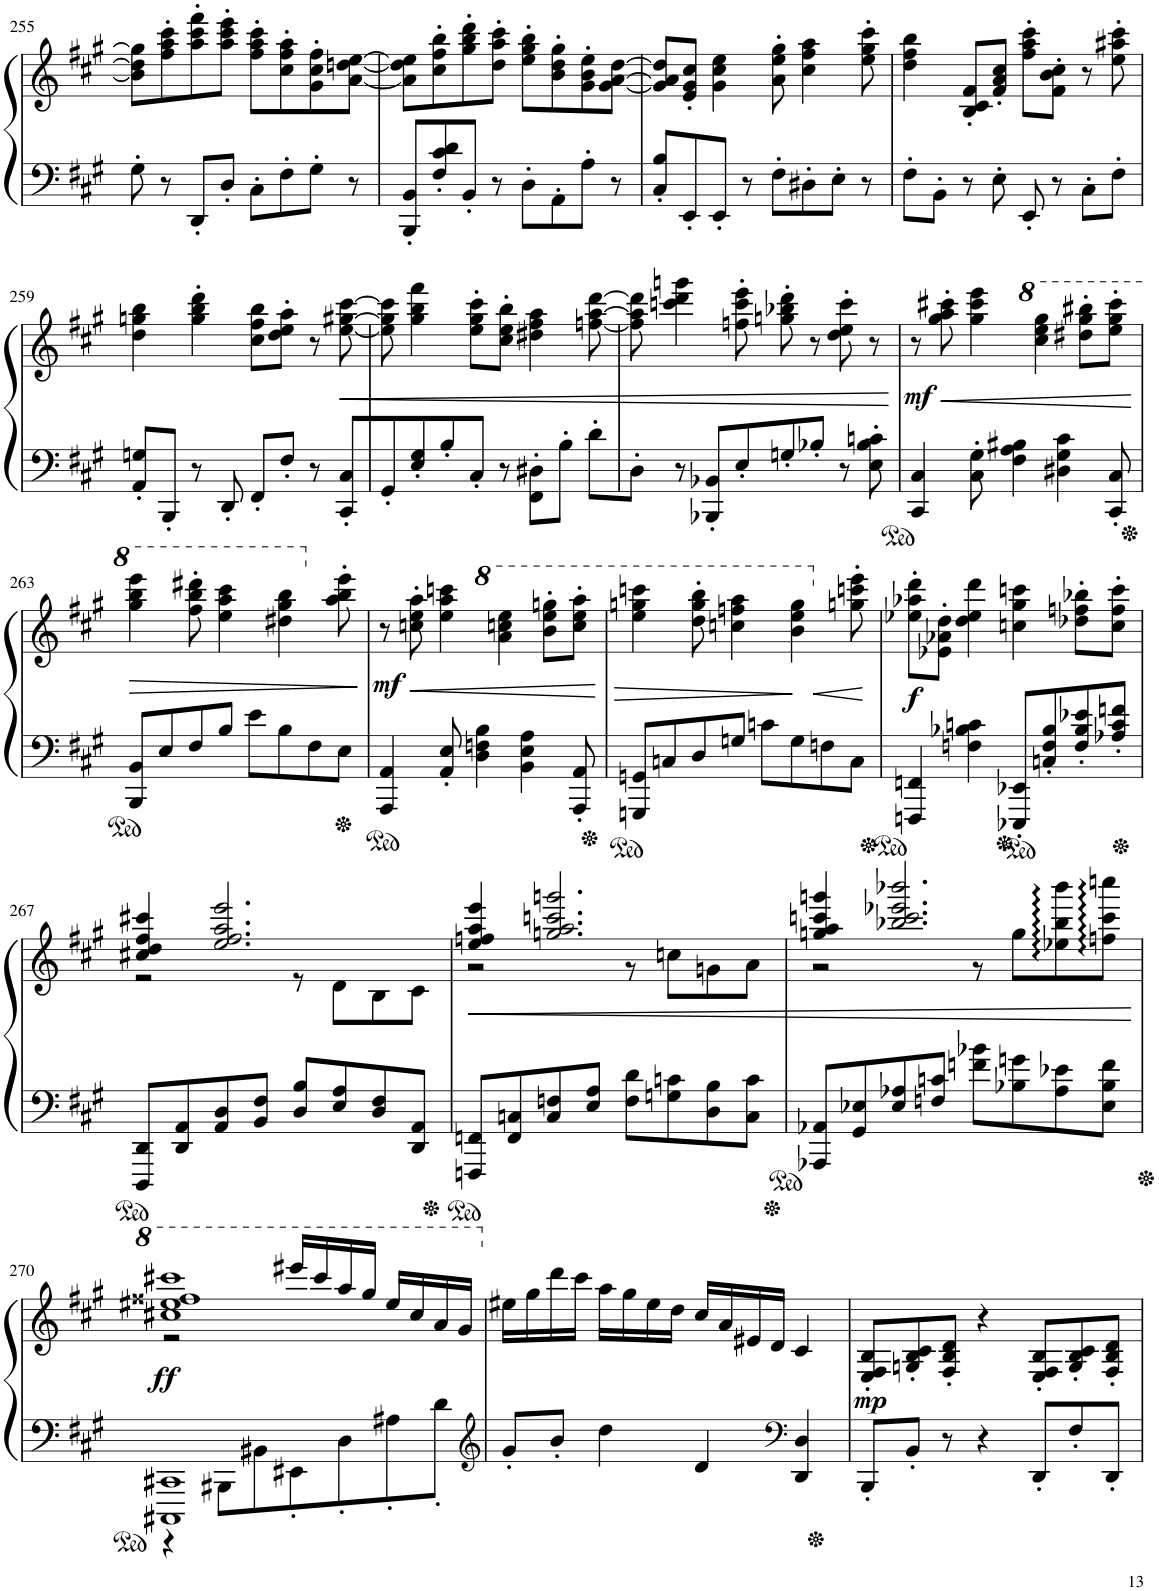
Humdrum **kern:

**kern	**kern	**dynam
*part1	*part1	*part1
*staff2	*staff1	*staff1/2
*I"Piano	*	*
*I'Pno.	*	*
!!LO:PB:g=z
*clefF4	*clefG2	*
*k[f#c#g#]	*k[f#c#g#]	*
*M4/4	*M4/4	*
=255	=255	=255
8G#'\	8b\] 8dd#\] 8gg#\]L	.
8r	8ff#\' 8aa\' 8ccc#\'	.
8DD'/L	8aa\' 8ccc#\' 8fff#\'	.
8D'/J	8aa\' 8ccc#\' 8eee\'J	.
8C#'\L	8ff#\' 8aa\' 8ccc#\'L	.
8F#'\	8cc#\' 8ff#\' 8aa\'	.
8G#'\J	8g#\' 8cc#\' 8ff#\'	.
8r	[8a\ [8ddn\ [8ee\J	.
=256	=256	=256
8BBB/' 8BB/'L	8a\] 8dd\] 8ee\]L	.
8F#/' 8c#/' 8d/'	8cc#\' 8ff#\' 8bb\'	.
8BB'/J	8gg#\' 8bb\' 8ddd\'	.
8r	8dd\' 8aa\' 8ccc#\'J	.
8D'\L	8ee\' 8gg#\' 8bb\'L	.
8AA'\	8b\' 8dd\' 8gg#\'	.
8A'\J	8g#\' 8b\' 8ee\'	.
8r	[8g#\ [8a\ [8dd\J	.
=257	=257	=257
8C#/' 8B/'L	8g#/] 8a/] 8dd/]L	.
8EE'/	8e/' 8g#/' 8cc#/'J	.
8EE'/J	4g#\ 4cc#\ 4ee\	.
8r	.	.
8F#'\L	8a\' 8ee\' 8gg#\'	.
8D#X'\	4cc#\ 4ff#\ 4aa\	.
8E'\J	.	.
8r	8ee\' 8gg#\' 8ccc#\'	.
=258	=258	=258
8F#'\L	4dd\ 4ff#\ 4bb\	.
8BB'\J	.	.
8r	8B/' 8c#/' 8f#/'L	.
8E'\	8f#/' 8a/' 8cc#/'J	.
8EE'/	8ff#\' 8aa\' 8ccc#\'L	.
8r	8f#\' 8b\' 8cc#\'J	.
8C#'\L	8r	.
8F#'\J	8ee\' 8aa#X\' 8ccc#\'	.
!!LO:LB:g=z
=259	=259	=259
8AA/' 8Gn/'L	4dd\ 4ggn\ 4bb\	.
8BBB'/J	.	.
8r	4gg\' 4bb\' 4ddd\'	.
8DD'/	.	.
8FF#'/L	8cc#\ 8ff#\ 8bb\L	.
8F#'/J	8dd\' 8ee\' 8aa\'J	.
8r	8r	.
!	!	!LO:HP:b
8CC#/' 8C#/'L	[8ee\ [8gg#X\ [8ccc#\	<
=260	=260	=260
8GG#'/	8ee\] 8gg#\] 8ccc#\]	.
8E/' 8G#/'	4gg#\ 4bb\ 4fff#\	.
8B'/	.	.
8C#'/J	8ee\' 8gg#\' 8ccc#\'L	.
8r	8cc#\' 8ee\' 8bb\'J	.
8FF#\' 8D#X\'L	4dd#X\ 4ff#\ 4aa\	.
8B'\J	.	.
8d'\L	[8ffn\ [8aa\ [8ddd\	.
=261	=261	=261
8D'\J	8ff\] 8aa\] 8ddd\]	.
8r	4cccn\ 4ddd\ 4gggn\	.
8BBB-X/' 8BB-X/'L	.	.
8E'/	8ffn\' 8ccc\' 8eee\'	.
8Gn'/	8ggn\' 8bb-X\' 8ddd\'	.
8B-X'/J	8r	.
8r	8dd\' 8ee\' 8ccc\'	.
8E\' 8B-\' 8cn\'	8r	.
.	.	[
=262	=262	=262
!	!	!LO:DY:b
4CC#/ 4C#/	8r	mf
!	!	!LO:HP:b
.	8gg#\' 8aa\' 8ccc#X\'	<
8C#\' 8G#\'	4gg#\ 4ccc#\ 4eee\	.
4F#\ 4A\ 4B#X\	.	.
*	*8va	*
.	4ccc#\ 4eee\ 4ggg#\	.
4D#X\ 4G#\ 4c#\	.	.
.	8ddd#X\' 8ggg#\' 8bbb#X\'L	.
8CC#/' 8C#/'	8eee\' 8ggg#\' 8cccc#\'J	.
.	.	[
!!LO:LB:g=z
=263	=263	=263
!	!	!LO:HP:b
8BBB/ 8BB/L	4ggg#\ 4bbb\ 4eeee\	>
8E/	.	.
8F#/	8fff#\' 8bbb\' 8dddd#X\'	.
8B/J	4eee\ 4aaa\ 4cccc#\	.
8e\L	.	.
8B\	4ddd#X\ 4ggg#\ 4bbb\	.
8F#\	.	.
*	*X8va	*
8E\J	8aa\' 8bb\' 8eee\'	.
.	.	]
=264	=264	=264
!	!	!LO:DY:b
4AAA/ 4AA/	8r	mf
!	!	!LO:HP:b
.	8ccn\' 8ee\' 8aa\'	<
8AA/' 8E/'	4ee\ 4aa\ 4cccn\	.
4D\ 4Fn\ 4B\	.	.
*	*8va	*
.	4aa\ 4cccn\ 4eee\	.
4BB\ 4E\ 4A\	.	.
.	8bb\' 8eee\' 8gggn\'L	.
8AAA/' 8AA/'	8ccc\' 8eee\' 8aaa\'J	.
.	.	[
=265	=265	=265
8GGGn/ 8GGn/L	4eee\ 4gggn\ 4ccccn\	.
8Cn/	.	.
8D/	8ddd\' 8ggg\' 8bbb\'	.
8Gn/J	4cccn\ 4fffn\ 4aaa\	.
8cn\L	.	.
8G\	4bb\ 4eee\ 4ggg\	.
8Fn\	.	.
*	*X8va	*
8C\J	8ggn\' 8cccn\' 8eee\'	.
=266	=266	=266
!	!	!LO:DY:b
4FFFn/ 4FFn/	8ee-X\' 8aa-X\' 8ddd\'L	f
.	8e-X\' 8a-X\' 8dd\'J	.
4Fn\ 4B-X\ 4cn\	4dd\ 4ee-\ 4ddd\	.
8EEE-X/' 8EE-X/'L	4ccn\ 4gg#\ 4cccn\	.
8Cn/' 8F/' 8B-/'	.	.
8F/' 8B-/' 8e-X/'	8dd-X\' 8ffn\' 8bb-X\'L	.
8A-X/' 8c/' 8fn/'J	8cc\' 8ff\' 8ccc\'J	.
!!LO:LB:g=z
=267	=267	=267
*	*^	*
8DDD/ 8DD/L	4cc#X/ 4dd/ 4ff#/ 4ccc#X/	2r	.
8DD/ 8AA/	.	.	.
8AA/ 8D/	2.ee/ 2.ff#/ 2.aa/ 2.eee/	.	.
8BB/ 8F#/J	.	.	.
8D/ 8B/L	.	8r	.
8E/ 8A/	.	8d\L	.
8D/ 8F#/	.	8B\	.
8DD/ 8AA/J	.	8c#\J	.
=268	=268	=268	=268
!	!	!	!LO:HP:b
8FFFn/ 8FFn/L	4ee/ 4ffn/ 4aa/ 4eee/	2r	<
8FF/ 8Cn/	.	.	.
8C/ 8Fn/	2.ggn/ 2.aa/ 2.cccn/ 2.gggn/	.	.
8E/ 8A/J	.	.	.
8F\ 8d\L	.	8r	.
8Gn\ 8cn\	.	8ccn\L	.
8D\ 8B\	.	8gn\	.
8C\ 8c\J	.	8a\J	.
=269	=269	=269	=269
8AAA-X/ 8AA-X/L	4ggn/ 4aa/ 4cccn/ 4gggn/	2r	.
8GG#/ 8E-X/	.	.	.
8E-/ 8A-X/	2.bb-X/ 2.ccc/ 2.eee-X/ 2.bbb-X/	.	.
8Fn/ 8cn/J	.	.	.
8fn\ 8b-X\L	.	8r	.
8B-X\ 8gn\	.	8gg\L	.
8A-\ 8e-X\	.	8ee-X\ 8bb-\ 8bbb-\	.
8E-\ 8B-\ 8f\J	.	8ffn\ 8ccc\ 8ccccn\J	.
*	*v	*v	*
.	.	[
!!LO:LB:g=z
=270	=270	=270
*^	*	*
*	*	*8va	*
*	*	*^	*
!	!	!	!	!LO:DY:b
1CCC#X 1CC#X	4r	1ccc#X 1eee#X 1fff##X 1cccc#X	2r	ff
.	8BBB#X\L	.	.	.
.	8BB#X\	.	.	.
.	8EE#X'\	.	16eeee#X/LL	.
.	.	.	16cccc#/	.
.	8D'\	.	16aaa/	.
.	.	.	16ggg#/JJ	.
.	8A#X'\	.	16eee#/LL	.
.	.	.	16ccc#/	.
.	8d'\J	.	16aa/	.
.	.	.	16gg#/JJ	.
*v	*v	*	*	*
*	*v	*v	*
=271	=271	=271
*clefG2	*	*
*	*X8va	*
8g#'/L	16ee#X\LL	.
.	16gg#\	.
8b'/J	16ddd\	.
.	16ccc#\JJ	.
4dd\	16aa\LL	.
.	16gg#\	.
.	16ee#\	.
.	16dd\JJ	.
4d/	16cc#/LL	.
.	16a/	.
.	16e#X/	.
.	16d/JJ	.
*clefF4	*	*
4DD/ 4D/	4c#/	.
=272	=272	=272
!	!	!LO:DY:b
8BBB'/L	8E/' 8F#/' 8B/'L	mp
8BB'/J	8Gn/' 8B/' 8c#/'	.
8r	8F#/' 8B/' 8d/'J	.
4r	4r	.
8DD'/L	8E/' 8F#/' 8B/'L	.
8F#'/	8G/' 8B/' 8c#/'	.
8DD'/J	8F#/' 8B/' 8d/'J	.
=	=	=
*-	*-	*-
